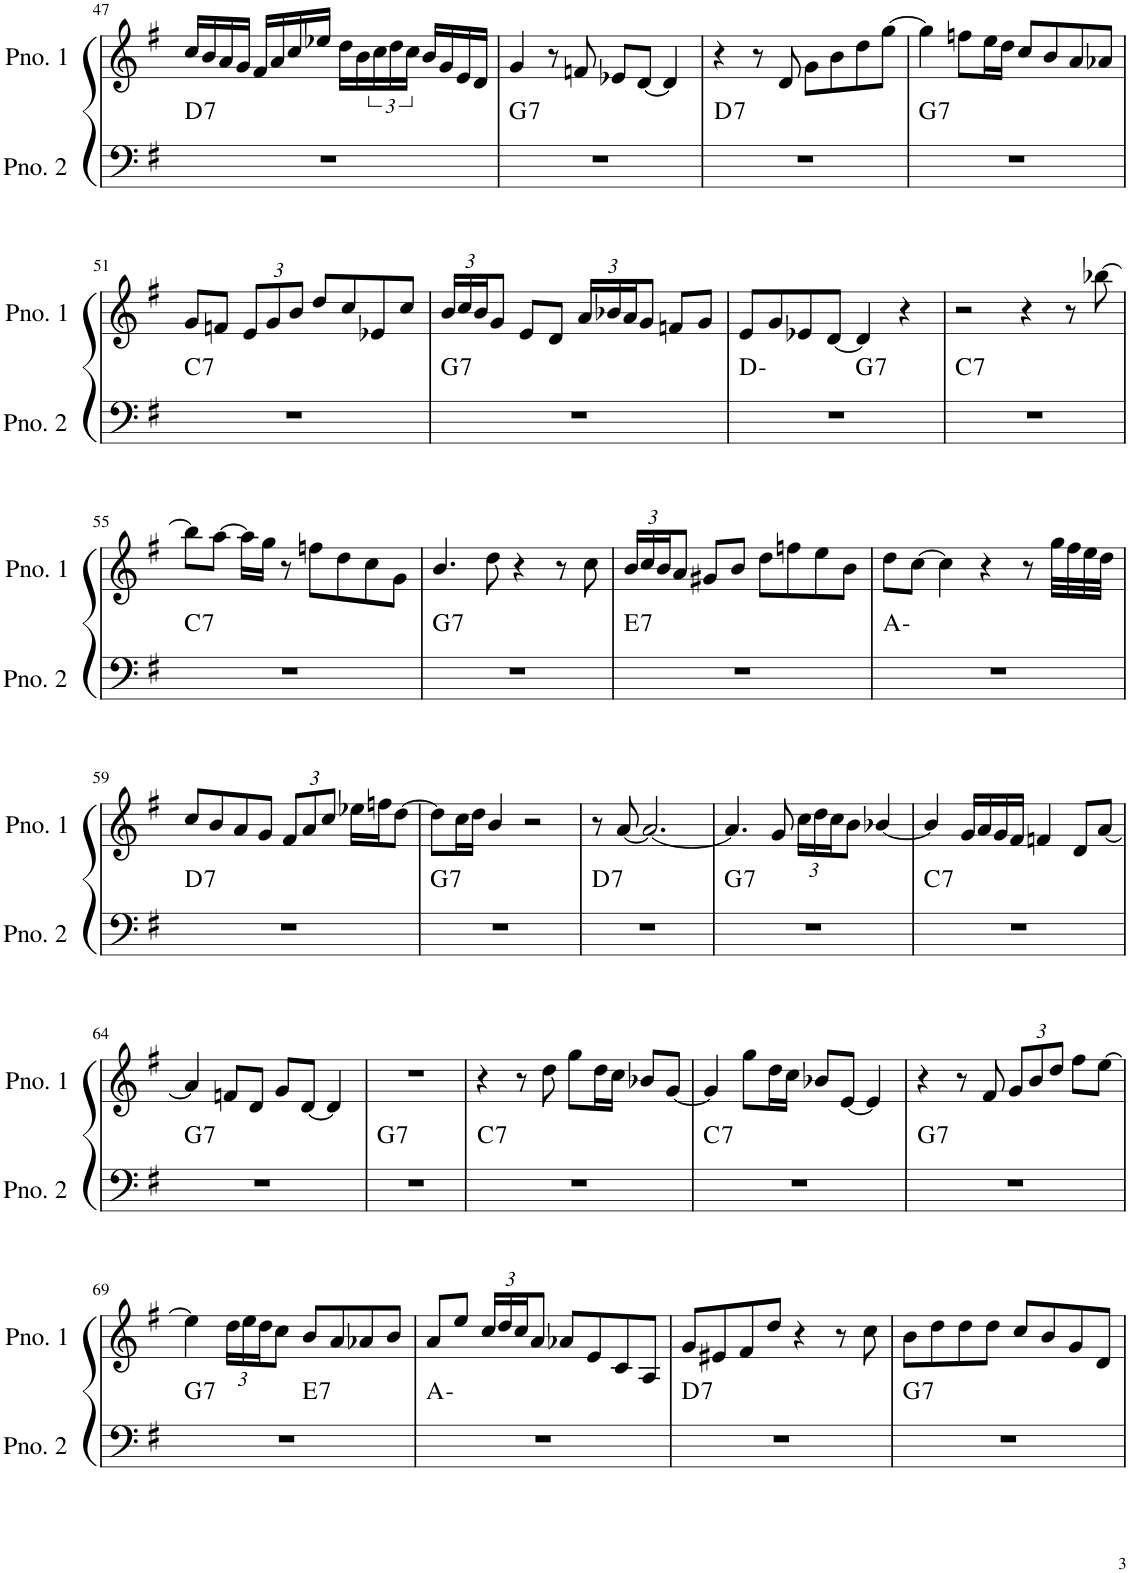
**kern	**harte	**kern
*part2	*part2	*part1
*staff2	*	*staff1
*I"ピアノ 2	*	*I"ピアノ 1
!!LO:PB:g=z
*clefF4	*	*clefG2
*k[f#]	*	*k[f#]
*M4/4	*	*M4/4
=47	=47	=47
!	!LO:H:kt=7	!
1r	D:7	16cc/LL
.	.	16b/
.	.	16a/
.	.	16g/JJ
.	.	16f#/LL
.	.	16a/
.	.	16cc/
.	.	16ee-X/JJ
.	.	16dd\LL
.	.	16b\
.	.	24cc\
.	.	24dd\
.	.	24cc\JJ
.	.	16b/LL
.	.	16g/
.	.	16e/
.	.	16d/JJ
=48	=48	=48
!	!LO:H:kt=7	!
1r	G:7	4g/
.	.	8r
.	.	8fn/
.	.	8e-X/L
.	.	[8d/J
.	.	4d/]
=49	=49	=49
!	!LO:H:kt=7	!
1r	D:7	4r
.	.	8r
.	.	8d/
.	.	8g\L
.	.	8b\
.	.	8dd\
.	.	[8gg\J
=50	=50	=50
!	!LO:H:kt=7	!
1r	G:7	4gg\]
.	.	8ffn\L
.	.	16ee\L
.	.	16dd\JJ
.	.	8cc/L
.	.	8b/
.	.	8a/
.	.	8a-X/J
!!LO:LB:g=z
=51	=51	=51
!	!LO:H:kt=7	!
1r	C:7	8g/L
.	.	8fn/J
*	*	*Xbrackettup
.	.	12e/L
.	.	12g/
.	.	12b/J
.	.	8dd/L
.	.	8cc/
.	.	8e-X/
.	.	8cc/J
=52	=52	=52
!	!LO:H:kt=7	!
1r	G:7	24b/LL
.	.	24cc/
.	.	24b/J
.	.	8g/J
.	.	8e/L
.	.	8d/J
.	.	24a/LL
.	.	24b-X/
.	.	24a/J
.	.	8g/J
.	.	8fn/L
.	.	8g/J
=53	=53	=53
*^	*	*
1r	2ryy	D:min	8e/L
.	.	.	8g/
.	.	.	8e-X/
.	.	.	[8d/J
!	!	!LO:H:kt=7	!
.	2ryy	G:7	4d/]
.	.	.	4r
=54	=54	=54	=54
!	!	!LO:H:kt=7	!
*v	*v	*	*
1r	C:7	2r
.	.	4r
.	.	8r
.	.	[8bb-X\
!!LO:LB:g=z
=55	=55	=55
!	!LO:H:kt=7	!
1r	C:7	8bb-\L]
.	.	[8aa\J
.	.	16aa\LL]
.	.	16gg\JJ
.	.	8r
.	.	8ffn\L
.	.	8dd\
.	.	8cc\
.	.	8g\J
=56	=56	=56
!	!LO:H:kt=7	!
1r	G:7	4.b/
.	.	8dd\
.	.	4r
.	.	8r
.	.	8cc\
=57	=57	=57
!	!LO:H:kt=7	!
1r	E:7	24b/LL
.	.	24cc/
.	.	24b/J
.	.	8a/J
.	.	8g#X/L
.	.	8b/J
.	.	8dd\L
.	.	8ffn\
.	.	8ee\
.	.	8b\J
=58	=58	=58
1r	A:min	8dd\L
.	.	[8cc\J
.	.	4cc\]
.	.	4r
.	.	8r
.	.	32gg\LLL
.	.	32ff#\
.	.	32ee\
.	.	32dd\JJJ
!!LO:LB:g=z
=59	=59	=59
!	!LO:H:kt=7	!
1r	D:7	8cc/L
.	.	8b/
.	.	8a/
.	.	8g/J
.	.	12f#/L
.	.	12a/
.	.	12cc/J
.	.	16ee-X\LL
.	.	16ffn\J
.	.	[8dd\J
=60	=60	=60
!	!LO:H:kt=7	!
1r	G:7	8dd\L]
.	.	16cc\L
.	.	16dd\JJ
.	.	4b/
.	.	2r
=61	=61	=61
!	!LO:H:kt=7	!
1r	D:7	8r
.	.	[8a/
.	.	2.a/_
=62	=62	=62
!	!LO:H:kt=7	!
1r	G:7	4.a/]
.	.	8g/
.	.	24cc\LL
.	.	24dd\
.	.	24cc\J
.	.	8b\J
.	.	[4b-X/
=63	=63	=63
!	!LO:H:kt=7	!
1r	C:7	4b-/]
.	.	16g/LL
.	.	16a/
.	.	16g/
.	.	16f#/JJ
.	.	4fn/
.	.	8d/L
.	.	[8a/J
!!LO:LB:g=z
=64	=64	=64
!	!LO:H:kt=7	!
1r	G:7	4a/]
.	.	8fn/L
.	.	8d/J
.	.	8g/L
.	.	[8d/J
.	.	4d/]
=65	=65	=65
!	!LO:H:kt=7	!
1r	G:7	1r
=66	=66	=66
!	!LO:H:kt=7	!
1r	C:7	4r
.	.	8r
.	.	8dd\
.	.	8gg\L
.	.	16dd\L
.	.	16cc\JJ
.	.	8b-X/L
.	.	[8g/J
=67	=67	=67
!	!LO:H:kt=7	!
1r	C:7	4g/]
.	.	8gg\L
.	.	16dd\L
.	.	16cc\JJ
.	.	8b-X/L
.	.	[8e/J
.	.	4e/]
=68	=68	=68
!	!LO:H:kt=7	!
1r	G:7	4r
.	.	8r
.	.	8f#/
.	.	12g/L
.	.	12b/
.	.	12dd/J
.	.	8ff#\L
.	.	[8ee\J
!!LO:LB:g=z
=69	=69	=69
!	!LO:H:kt=7	!
*^	*	*
1r	2ryy	G:7	4ee\]
.	.	.	24dd\LL
.	.	.	24ee\
.	.	.	24dd\J
.	.	.	8cc\J
!	!	!LO:H:kt=7	!
.	2ryy	E:7	8b/L
.	.	.	8a/
.	.	.	8a-X/
.	.	.	8b/J
*v	*v	*	*
=70	=70	=70
1r	A:min	8a/L
.	.	8ee/J
.	.	24cc/LL
.	.	24dd/
.	.	24cc/J
.	.	8a/J
.	.	8a-X/L
.	.	8e/
.	.	8c/
.	.	8A/J
=71	=71	=71
!	!LO:H:kt=7	!
1r	D:7	8g/L
.	.	8e#X/
.	.	8f#/
.	.	8dd/J
.	.	4r
.	.	8r
.	.	8cc\
=72	=72	=72
!	!LO:H:kt=7	!
1r	G:7	8b\L
.	.	8dd\
.	.	8dd\
.	.	8dd\J
.	.	8cc/L
.	.	8b/
.	.	8g/
.	.	8d/J
=	=	=
*-	*-	*-
